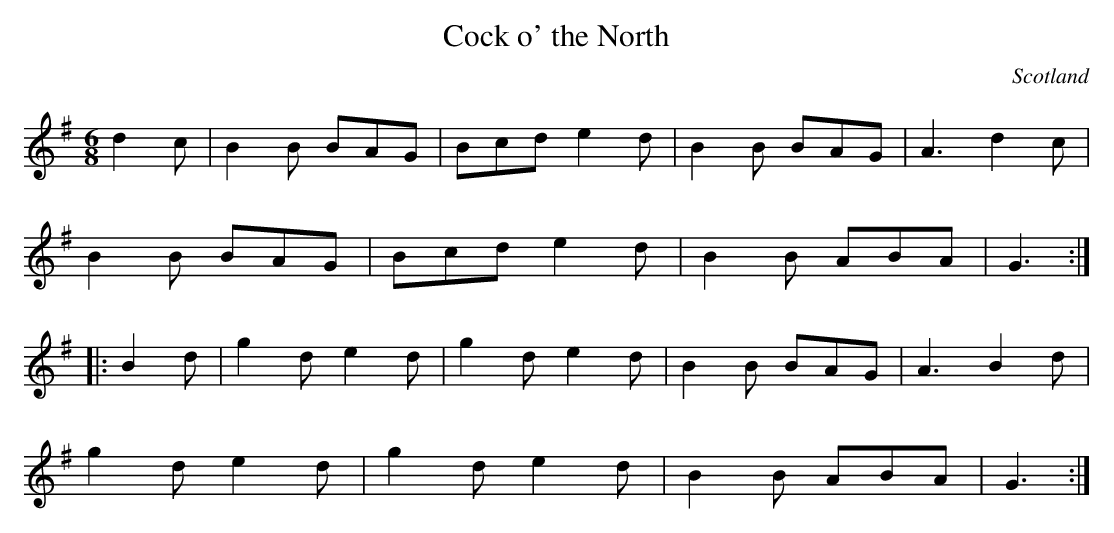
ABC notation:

X:1
T:Cock o' the North
M:6/8
O:Scotland
K:G major
d2c|B2B BAG|Bcd e2d|B2B BAG|A3 d2c|
B2B BAG|Bcd e2d|B2B ABA|G3:|
|:B2d|g2d e2d|g2d e2d|B2B BAG|A3 B2d|
g2d e2d|g2d e2d|B2B ABA|G3:|
